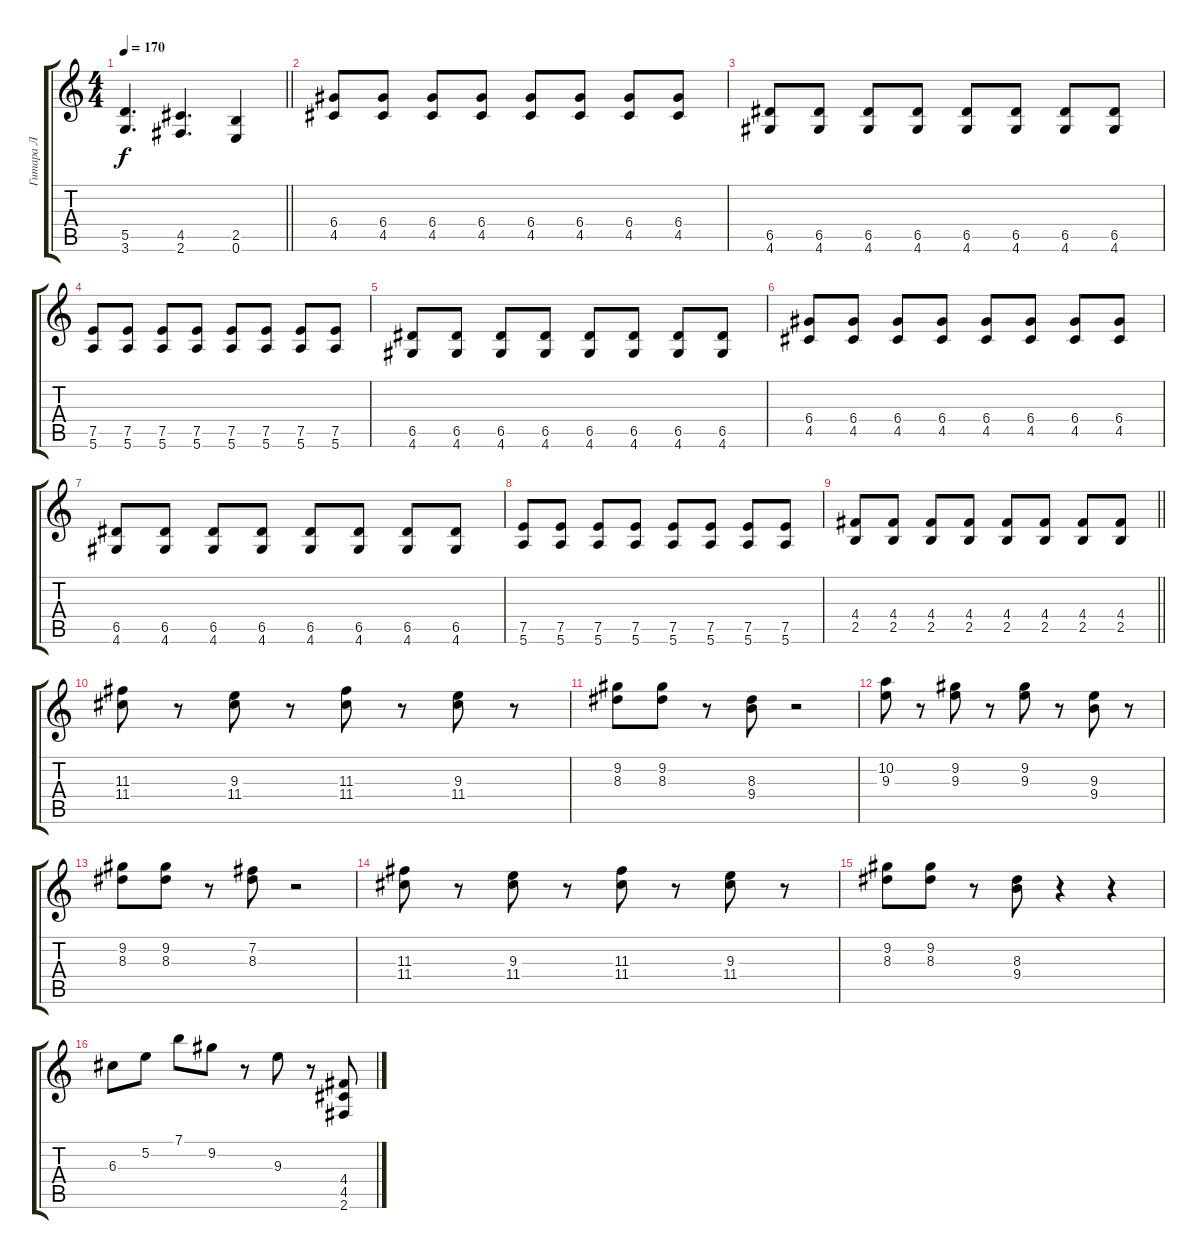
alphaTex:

\track ("Гитара Л" "Гитара Л") {instrument distortionguitar}
\staff {score tabs}
\tuning (E4 B3 G3 D3 A2 E2) {hide}
\ts (4 4)
\tempo 170
\clef g2
\barLineRight lightlight
\ks c
(5.5 3.6).4{d dy f} (4.5 2.6).4{d} (2.5 0.6).4 |
(6.4 4.5).8 (6.4 4.5).8 (6.4 4.5).8 (6.4 4.5).8 (6.4 4.5).8 (6.4 4.5).8 (6.4 4.5).8 (6.4 4.5).8 |
(6.5 4.6).8 (6.5 4.6).8 (6.5 4.6).8 (6.5 4.6).8 (6.5 4.6).8 (6.5 4.6).8 (6.5 4.6).8 (6.5 4.6).8 |
(7.5 5.6).8 (7.5 5.6).8 (7.5 5.6).8 (7.5 5.6).8 (7.5 5.6).8 (7.5 5.6).8 (7.5 5.6).8 (7.5 5.6).8 |
(6.5 4.6).8 (6.5 4.6).8 (6.5 4.6).8 (6.5 4.6).8 (6.5 4.6).8 (6.5 4.6).8 (6.5 4.6).8 (6.5 4.6).8 |
(6.4 4.5).8 (6.4 4.5).8 (6.4 4.5).8 (6.4 4.5).8 (6.4 4.5).8 (6.4 4.5).8 (6.4 4.5).8 (6.4 4.5).8 |
(6.5 4.6).8 (6.5 4.6).8 (6.5 4.6).8 (6.5 4.6).8 (6.5 4.6).8 (6.5 4.6).8 (6.5 4.6).8 (6.5 4.6).8 |
(7.5 5.6).8 (7.5 5.6).8 (7.5 5.6).8 (7.5 5.6).8 (7.5 5.6).8 (7.5 5.6).8 (7.5 5.6).8 (7.5 5.6).8 |
\barLineRight lightlight
(4.4 2.5).8 (4.4 2.5).8 (4.4 2.5).8 (4.4 2.5).8 (4.4 2.5).8 (4.4 2.5).8 (4.4 2.5).8 (4.4 2.5).8 |
(11.3 11.4).8{volume 12 instrument distortionguitar} r.8 (9.3 11.4).8 r.8 (11.3 11.4).8 r.8 (9.3 11.4).8 r.8 |
(9.2 8.3).8 (9.2 8.3).8 r.8 (8.3 9.4).8 r.2 |
(10.2 9.3).8 r.8 (9.2 9.3).8 r.8 (9.2 9.3).8 r.8 (9.3 9.4).8 r.8 |
(9.2 8.3).8 (9.2 8.3).8 r.8 (7.2 8.3).8 r.2 |
(11.3 11.4).8 r.8 (9.3 11.4).8 r.8 (11.3 11.4).8 r.8 (9.3 11.4).8 r.8 |
(9.2 8.3).8 (9.2 8.3).8 r.8 (8.3 9.4).8 r.4 r.4 |
6.3.8 5.2.8 7.1.8 9.2.8 r.8 9.3.8 r.8 (4.4 4.5 2.6).8
